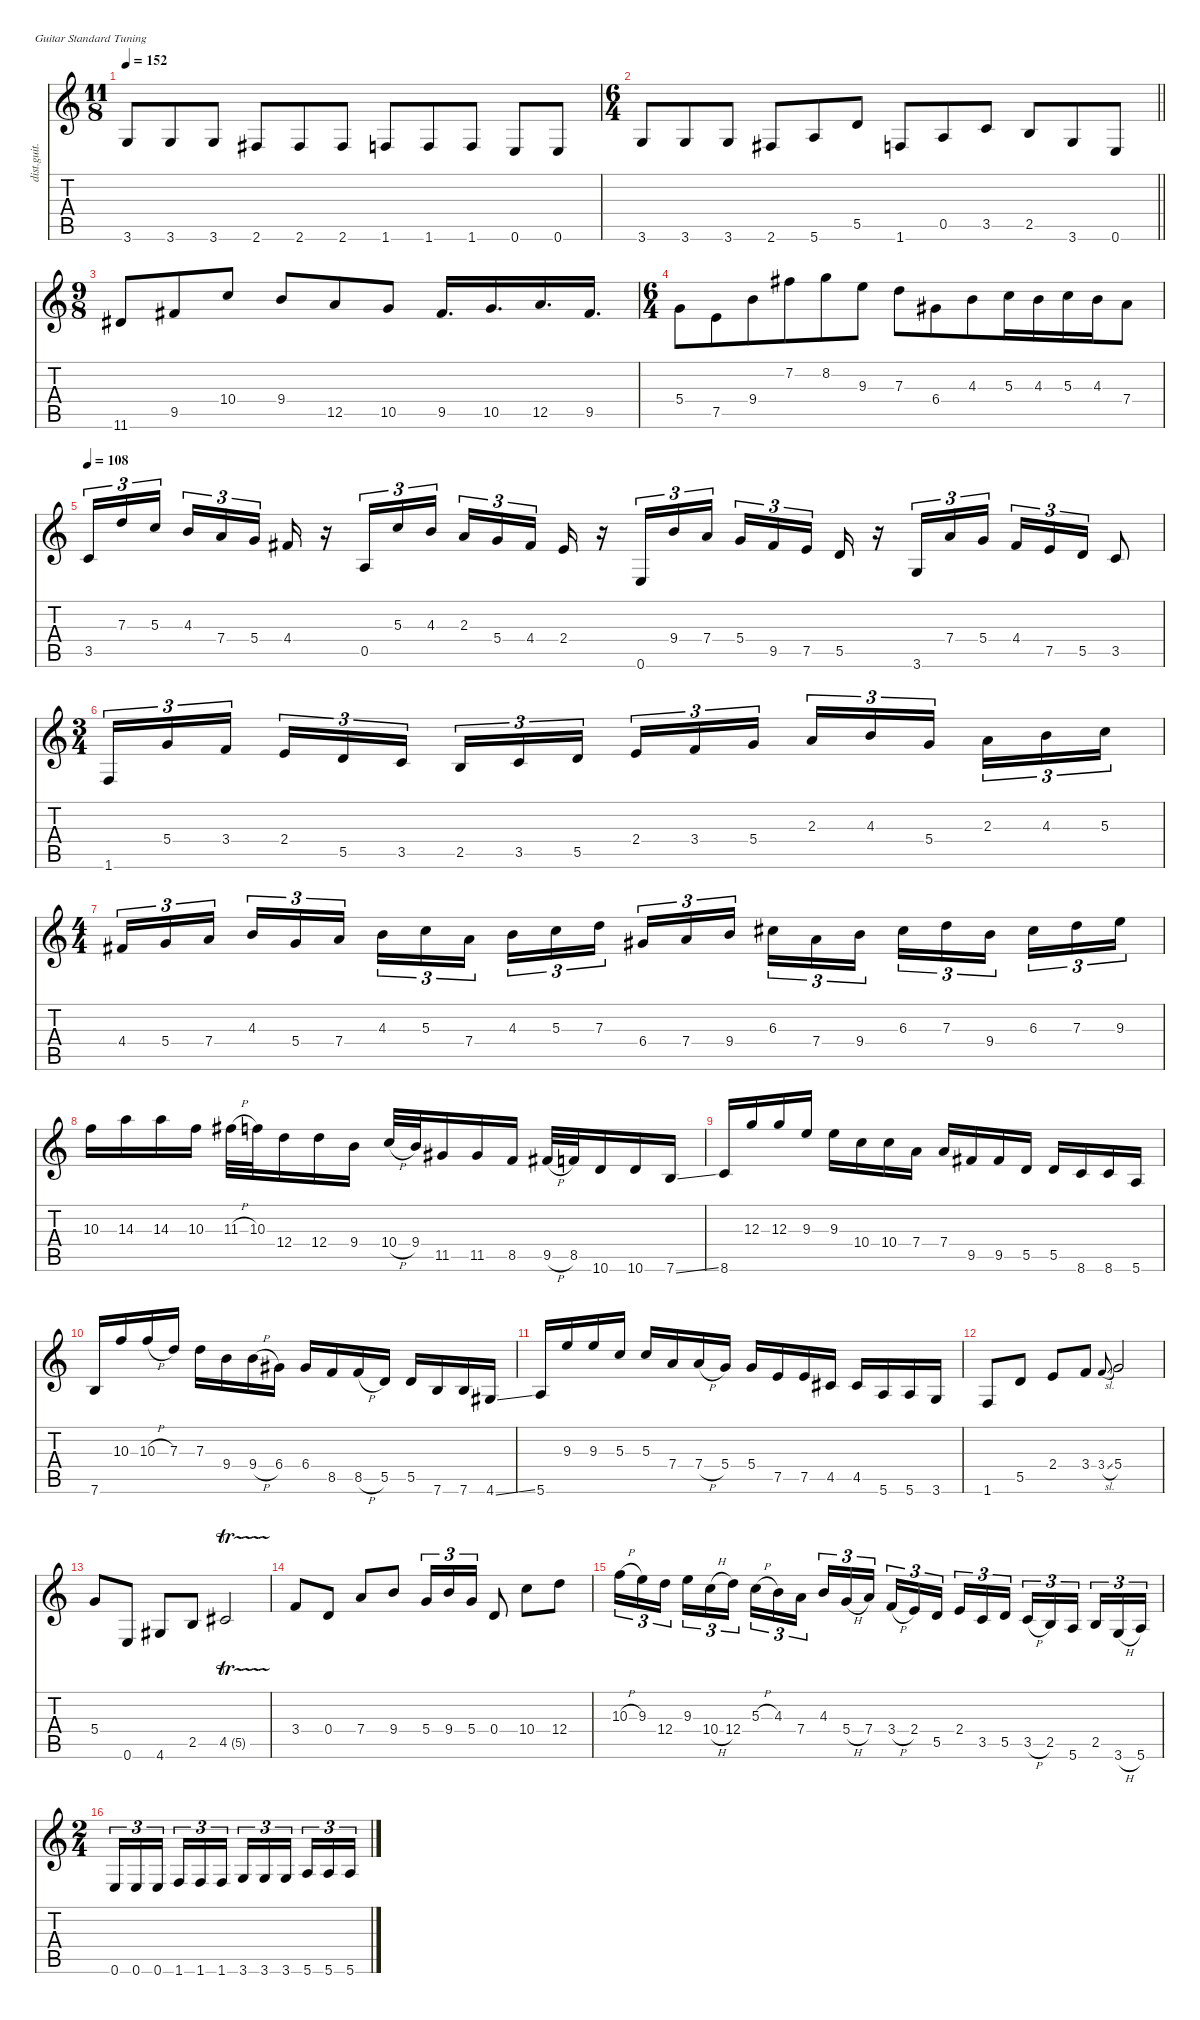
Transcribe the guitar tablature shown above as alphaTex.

\defaultSystemsLayout 4
\hideDynamics
\bracketExtendMode nobrackets
\otherSystemsTrackNameOrientation horizontal
\track ("John Petrucci (Guitar)" "dist.guit.") {instrument distortionguitar}
\staff {score tabs}
\tuning (E4 B3 G3 D3 A2 E2)
\ts (11 8)
\beaming (8 3 3 3 2)
\tempo 152
\clef g2
\ks c
3.6.8{dy f beam Up} 3.6.8{beam Up} 3.6.8{beam Up} 2.6{acc #}.8{beam Up} 2.6{acc #}.8{beam Up} 2.6{acc #}.8{beam Up} 1.6.8{beam Up} 1.6.8{beam Up} 1.6.8{beam Up} 0.6.8{beam Up} 0.6.8{beam Up} |
\ts (6 4)
\beaming (8 6 6)
\barLineRight lightlight
3.6.8{beam Up} 3.6.8{beam Up} 3.6.8{beam Up beam split} 2.6{acc #}.8{beam Up} 5.6.8{beam Up} 5.5.8{beam Up} 1.6.8{beam Up} 0.5.8{beam Up} 3.5.8{beam Up beam split} 2.5.8{beam Up} 3.6.8{beam Up} 0.6.8{beam Up} |
\ts (9 8)
\beaming (8 3 3 3)
11.6{acc #}.8{beam Up} 9.5{acc #}.8{beam Up} 10.4.8{beam Up} 9.4.8{beam Up} 12.5.8{beam Up} 10.5.8{beam Up} 9.5{acc #}.16{d beam Up} 10.5.16{d beam Up} 12.5.16{d beam Up} 9.5{acc #}.16{d beam Up} |
\ts (6 4)
\beaming (8 6 6)
5.4.8{beam Down} 7.5.8{beam Down} 9.4.8{beam Down} 7.2{acc #}.8{beam Down} 8.2.8{beam Down} 9.3.8{beam Down} 7.3.8{beam Down} 6.4{acc #}.8{beam Down} 4.3.8{beam Down} 5.3.16{beam Down} 4.3.16{beam Down} 5.3.16{beam Down} 4.3.16{beam Down} 7.4.8{beam Down} |
\tempo 108
3.5.16{tu (3 2) beam Up} 7.3.16{tu (3 2) beam Up} 5.3.16{tu (3 2) beam Up} 4.3.16{tu (3 2) beam Up} 7.4.16{tu (3 2) beam Up} 5.4.16{tu (3 2) beam Up} 4.4{acc #}.16{beam Up} r.16{beam Up} 0.5.16{tu (3 2) beam Up} 5.3.16{tu (3 2) beam Up} 4.3.16{tu (3 2) beam Up} 2.3.16{tu (3 2) beam Up} 5.4.16{tu (3 2) beam Up} 4.4{acc #}.16{tu (3 2) beam Up} 2.4.16{beam Up} r.16{beam Up} 0.6.16{tu (3 2) beam Up} 9.4.16{tu (3 2) beam Up} 7.4.16{tu (3 2) beam Up} 5.4.16{tu (3 2) beam Up} 9.5{acc #}.16{tu (3 2) beam Up} 7.5.16{tu (3 2) beam Up} 5.5.16{beam Up} r.16{beam Up} 3.6.16{tu (3 2) beam Up} 7.4.16{tu (3 2) beam Up} 5.4.16{tu (3 2) beam Up} 4.4{acc #}.16{tu (3 2) beam Up} 7.5.16{tu (3 2) beam Up} 5.5.16{tu (3 2) beam Up} 3.5.8{beam Up} |
\ts (3 4)
\beaming (8 2 2 2)
1.6.16{tu (3 2) beam Up} 5.4.16{tu (3 2) beam Up} 3.4.16{tu (3 2) beam Up} 2.4.16{tu (3 2) beam Up} 5.5.16{tu (3 2) beam Up} 3.5.16{tu (3 2) beam Up} 2.5.16{tu (3 2) beam Up} 3.5.16{tu (3 2) beam Up} 5.5.16{tu (3 2) beam Up} 2.4.16{tu (3 2) beam Up} 3.4.16{tu (3 2) beam Up} 5.4.16{tu (3 2) beam Up} 2.3.16{tu (3 2) beam Up} 4.3.16{tu (3 2) beam Up} 5.4.16{tu (3 2) beam Up} 2.3.16{tu (3 2) beam Down} 4.3.16{tu (3 2) beam Down} 5.3.16{tu (3 2) beam Down} |
\ts (4 4)
\beaming (8 2 2 2 2)
4.4{acc #}.16{tu (3 2) beam Up} 5.4.16{tu (3 2) beam Up} 7.4.16{tu (3 2) beam Up} 4.3.16{tu (3 2) beam Up} 5.4.16{tu (3 2) beam Up} 7.4.16{tu (3 2) beam Up} 4.3.16{tu (3 2) beam Down} 5.3.16{tu (3 2) beam Down} 7.4.16{tu (3 2) beam Down} 4.3.16{tu (3 2) beam Down} 5.3.16{tu (3 2) beam Down} 7.3.16{tu (3 2) beam Down} 6.4{acc #}.16{tu (3 2) beam Up} 7.4.16{tu (3 2) beam Up} 9.4.16{tu (3 2) beam Up} 6.3{acc #}.16{tu (3 2) beam Down} 7.4.16{tu (3 2) beam Down} 9.4.16{tu (3 2) beam Down} 6.3{acc #}.16{tu (3 2) beam Down} 7.3.16{tu (3 2) beam Down} 9.4.16{tu (3 2) beam Down} 6.3{acc #}.16{tu (3 2) beam Down} 7.3.16{tu (3 2) beam Down} 9.3.16{tu (3 2) beam Down} |
10.3.16{beam Down} 14.3.16{beam Down} 14.3.16{beam Down} 10.3.16{beam Down} 11.3{h acc #}.32{beam Down} 10.3.32{beam Down} 12.4.16{beam Down} 12.4.16{beam Down} 9.4.16{beam Down} 10.4{h}.32{beam Up} 9.4.32{beam Up} 11.5{acc #}.16{beam Up} 11.5{acc #}.16{beam Up} 8.5.16{beam Up} 9.5{h acc #}.32{beam Up} 8.5.32{beam Up} 10.6.16{beam Up} 10.6.16{beam Up} 7.6{ss}.16{beam Up} |
8.6.16{beam Up} 12.3.16{beam Up} 12.3.16{beam Up} 9.3.16{beam Up} 9.3.16{beam Down} 10.4.16{beam Down} 10.4.16{beam Down} 7.4.16{beam Down} 7.4.16{beam Up} 9.5{acc #}.16{beam Up} 9.5{acc #}.16{beam Up} 5.5.16{beam Up} 5.5.16{beam Up} 8.6.16{beam Up} 8.6.16{beam Up} 5.6.16{beam Up} |
7.6.16{beam Up} 10.3.16{beam Up} 10.3{h}.16{beam Up} 7.3.16{beam Up} 7.3.16{beam Down} 9.4.16{beam Down} 9.4{h}.16{beam Down} 6.4{acc #}.16{beam Down} 6.4{acc #}.16{beam Up} 8.5.16{beam Up} 8.5{h}.16{beam Up} 5.5.16{beam Up} 5.5.16{beam Up} 7.6.16{beam Up} 7.6.16{beam Up} 4.6{ss acc #}.16{beam Up} |
5.6.16{beam Up} 9.3.16{beam Up} 9.3.16{beam Up} 5.3.16{beam Up} 5.3.16{beam Up} 7.4.16{beam Up} 7.4{h}.16{beam Up} 5.4.16{beam Up} 5.4.16{beam Up} 7.5.16{beam Up} 7.5.16{beam Up} 4.5{acc #}.16{beam Up} 4.5{acc #}.16{beam Up} 5.6.16{beam Up} 5.6.16{beam Up} 3.6.16{beam Up} |
1.6.8{beam Up} 5.5.8{beam Up} 2.4.8{beam Up} 3.4.8{beam Up} 3.4{sl}.8{gr onbeat dy mf beam Up} 5.4.2{dy f beam Up} |
5.4.8{dy mp beam Up} 0.6.8{dy f beam Up} 4.6{acc #}.8{beam Up} 2.5.8{beam Up} 4.5{tr (5 16) acc #}.2{beam Up} |
3.4.8{beam Up} 0.4.8{beam Up} 7.4.8{beam Up} 9.4.8{beam Up} 5.4.16{tu (3 2) beam Up} 9.4.16{tu (3 2) beam Up} 5.4.16{tu (3 2) beam Up} 0.4.8{beam Up} 10.4.8{beam Down} 12.4.8{beam Down} |
10.3{h}.16{tu (3 2) beam Down} 9.3.16{tu (3 2) beam Down} 12.4.16{tu (3 2) beam Down} 9.3.16{tu (3 2) beam Down} 10.4{h}.16{tu (3 2) beam Down} 12.4.16{tu (3 2) beam Down} 5.3{h}.16{tu (3 2) beam Down} 4.3.16{tu (3 2) beam Down} 7.4.16{tu (3 2) beam Down} 4.3.16{tu (3 2) beam Up} 5.4{h}.16{tu (3 2) beam Up} 7.4.16{tu (3 2) beam Up} 3.4{h}.16{tu (3 2) beam Up} 2.4.16{tu (3 2) beam Up} 5.5.16{tu (3 2) beam Up} 2.4.16{tu (3 2) beam Up} 3.5.16{tu (3 2) beam Up} 5.5.16{tu (3 2) beam Up} 3.5{h}.16{tu (3 2) beam Up} 2.5.16{tu (3 2) beam Up} 5.6.16{tu (3 2) beam Up} 2.5.16{tu (3 2) beam Up} 3.6{h}.16{tu (3 2) beam Up} 5.6.16{tu (3 2) beam Up} |
\ts (2 4)
\beaming (8 2 2)
0.6.16{tu (3 2) beam Up} 0.6.16{tu (3 2) beam Up} 0.6.16{tu (3 2) beam Up} 1.6.16{tu (3 2) beam Up} 1.6.16{tu (3 2) beam Up} 1.6.16{tu (3 2) beam Up} 3.6.16{tu (3 2) beam Up} 3.6.16{tu (3 2) beam Up} 3.6.16{tu (3 2) beam Up} 5.6.16{tu (3 2) beam Up} 5.6.16{tu (3 2) beam Up} 5.6.16{tu (3 2) beam Up}
